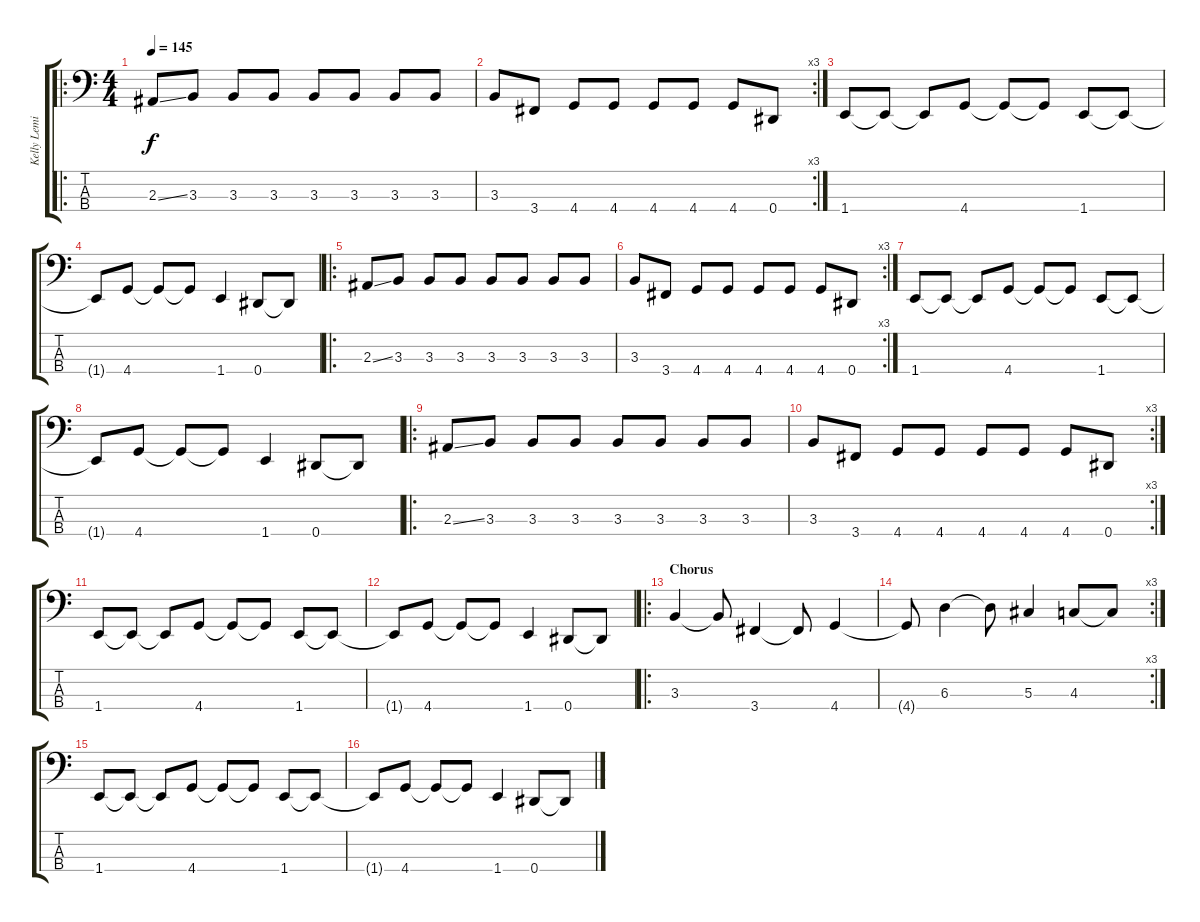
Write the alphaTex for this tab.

\track ("Kelly Lemieux" "Kelly Lemi") {instrument electricbassfinger}
\staff {score tabs}
\tuning (Gb2 Db2 Ab1 Eb1) {hide}
\ro
\ts (4 4)
\tempo 145
\clef f4
\ks c
2.3{ss}.8{dy f} 3.3.8 3.3.8 3.3.8 3.3.8 3.3.8 3.3.8 3.3.8 |
\rc 3
3.3.8 3.4.8 4.4.8 4.4.8 4.4.8 4.4.8 4.4.8 0.4.8 |
1.4.8 1.4{t}.8 1.4{t}.8 4.4.8 4.4{t}.8 4.4{t}.8 1.4.8 1.4{t}.8 |
1.4{t}.8 4.4.8 4.4{t}.8 4.4{t}.8 1.4.4 0.4.8 0.4{t}.8 |
\ro
2.3{ss}.8 3.3.8 3.3.8 3.3.8 3.3.8 3.3.8 3.3.8 3.3.8 |
\rc 3
3.3.8 3.4.8 4.4.8 4.4.8 4.4.8 4.4.8 4.4.8 0.4.8 |
1.4.8 1.4{t}.8 1.4{t}.8 4.4.8 4.4{t}.8 4.4{t}.8 1.4.8 1.4{t}.8 |
1.4{t}.8 4.4.8 4.4{t}.8 4.4{t}.8 1.4.4 0.4.8 0.4{t}.8 |
\ro
2.3{ss}.8 3.3.8 3.3.8 3.3.8 3.3.8 3.3.8 3.3.8 3.3.8 |
\rc 3
3.3.8 3.4.8 4.4.8 4.4.8 4.4.8 4.4.8 4.4.8 0.4.8 |
1.4.8 1.4{t}.8 1.4{t}.8 4.4.8 4.4{t}.8 4.4{t}.8 1.4.8 1.4{t}.8 |
1.4{t}.8 4.4.8 4.4{t}.8 4.4{t}.8 1.4.4 0.4.8 0.4{t}.8 |
\ro
\section ("" "Chorus")
3.3.4 3.3{t}.8 3.4.4 3.4{t}.8 4.4.4 |
\rc 3
4.4{t}.8 6.3.4 6.3{t}.8 5.3.4 4.3.8 4.3{t}.8 |
1.4.8 1.4{t}.8 1.4{t}.8 4.4.8 4.4{t}.8 4.4{t}.8 1.4.8 1.4{t}.8 |
1.4{t}.8 4.4.8 4.4{t}.8 4.4{t}.8 1.4.4 0.4.8 0.4{t}.8
